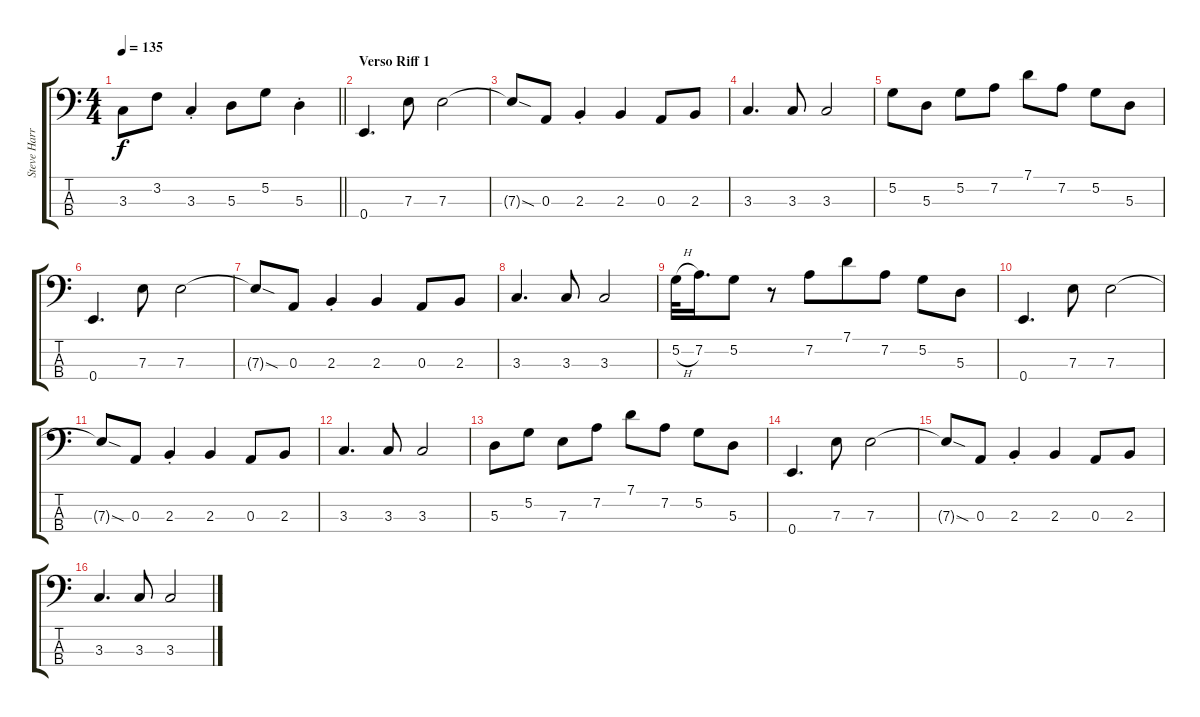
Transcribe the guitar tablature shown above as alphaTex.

\track ("Steve Harris" "Steve Harr") {instrument electricbassfinger}
\staff {score tabs}
\tuning (G2 D2 A1 E1) {hide}
\ts (4 4)
\tempo 135
\clef f4
\barLineRight lightlight
\ks c
3.3.8{dy f} 3.2.8 3.3{st}.4 5.3.8 5.2.8 5.3{st}.4 |
\section ("" "Verso Riff 1")
0.4.4{d} 7.3.8 7.3.2 |
7.3{sod t}.8 0.3.8 2.3{st}.4 2.3.4 0.3.8 2.3.8 |
3.3.4{d} 3.3.8 3.3.2 |
5.2.8 5.3.8 5.2.8 7.2.8 7.1.8 7.2.8 5.2.8 5.3.8 |
0.4.4{d} 7.3.8 7.3.2 |
7.3{sod t}.8 0.3.8 2.3{st}.4 2.3.4 0.3.8 2.3.8 |
3.3.4{d} 3.3.8 3.3.2 |
5.2{h}.32 7.2.16{d} 5.2.8 r.8 7.2.8{beam merge} 7.1.8 7.2.8 5.2.8 5.3.8 |
0.4.4{d} 7.3.8 7.3.2 |
7.3{sod t}.8 0.3.8 2.3{st}.4 2.3.4 0.3.8 2.3.8 |
3.3.4{d} 3.3.8 3.3.2 |
5.3.8 5.2.8 7.3.8 7.2.8 7.1.8 7.2.8 5.2.8 5.3.8 |
0.4.4{d} 7.3.8 7.3.2 |
7.3{sod t}.8 0.3.8 2.3{st}.4 2.3.4 0.3.8 2.3.8 |
3.3.4{d} 3.3.8 3.3.2
